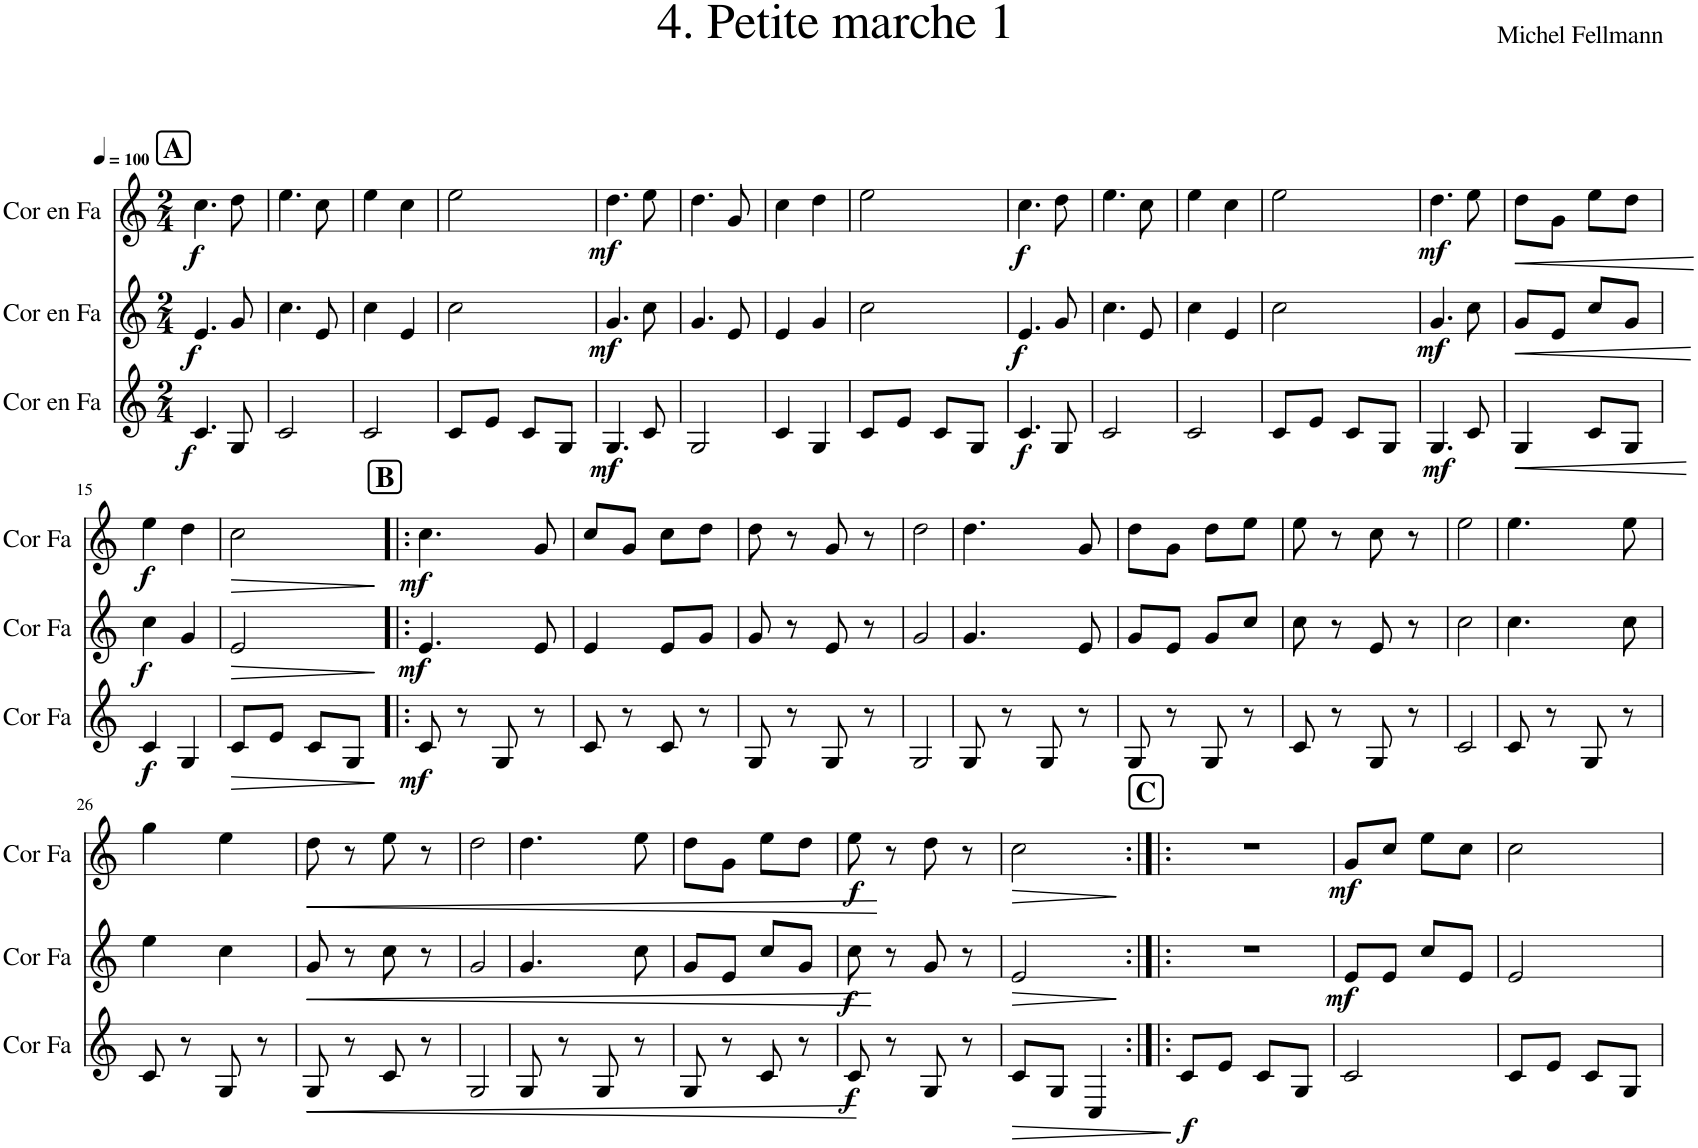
**kern	**dynam	**kern	**dynam	**kern	**dynam
*part3	*part3	*part2	*part2	*part1	*part1
*staff3	*staff3	*staff2	*staff2	*staff1	*staff1
*I"Cor en Fa	*	*I"Cor en Fa	*	*I"Cor en Fa	*
*I'Cor Fa	*	*I'Cor Fa	*	*I'Cor Fa	*
*clefG2	*	*clefG2	*	*clefG2	*
*Trd4c7	*	*Trd4c7	*	*Trd4c7	*
*k[]	*	*k[]	*	*k[]	*
*M2/4	*	*M2/4	*	*M2/4	*
*MM100	*	*MM100	*	*MM100	*
!!LO:REH:place=s1:a:B:cj:fs=14:t=A
=1	=1	=1	=1	=1	=1
!	!LO:DY:b	!	!LO:DY:b	!	!LO:DY:b
4.c/	f	4.e/	f	4.cc\	f
8G/	.	8g/	.	8dd\	.
=2	=2	=2	=2	=2	=2
2c/	.	4.cc\	.	4.ee\	.
.	.	8e/	.	8cc\	.
=3	=3	=3	=3	=3	=3
2c/	.	4cc\	.	4ee\	.
.	.	4e/	.	4cc\	.
=4	=4	=4	=4	=4	=4
8c/L	.	2cc\	.	2ee\	.
8e/J	.	.	.	.	.
8c/L	.	.	.	.	.
8G/J	.	.	.	.	.
=5	=5	=5	=5	=5	=5
!	!LO:DY:b	!	!LO:DY:b	!	!LO:DY:b
4.G/	mf	4.g/	mf	4.dd\	mf
8c/	.	8cc\	.	8ee\	.
=6	=6	=6	=6	=6	=6
2G/	.	4.g/	.	4.dd\	.
.	.	8e/	.	8g/	.
=7	=7	=7	=7	=7	=7
4c/	.	4e/	.	4cc\	.
4G/	.	4g/	.	4dd\	.
=8	=8	=8	=8	=8	=8
8c/L	.	2cc\	.	2ee\	.
8e/J	.	.	.	.	.
8c/L	.	.	.	.	.
8G/J	.	.	.	.	.
=9	=9	=9	=9	=9	=9
!	!LO:DY:b	!	!LO:DY:b	!	!LO:DY:b
4.c/	f	4.e/	f	4.cc\	f
8G/	.	8g/	.	8dd\	.
=10	=10	=10	=10	=10	=10
2c/	.	4.cc\	.	4.ee\	.
.	.	8e/	.	8cc\	.
=11	=11	=11	=11	=11	=11
2c/	.	4cc\	.	4ee\	.
.	.	4e/	.	4cc\	.
=12	=12	=12	=12	=12	=12
8c/L	.	2cc\	.	2ee\	.
8e/J	.	.	.	.	.
8c/L	.	.	.	.	.
8G/J	.	.	.	.	.
=13	=13	=13	=13	=13	=13
!	!LO:DY:b	!	!LO:DY:b	!	!LO:DY:b
4.G/	mf	4.g/	mf	4.dd\	mf
8c/	.	8cc\	.	8ee\	.
=14	=14	=14	=14	=14	=14
!	!LO:HP:b	!	!LO:HP:b	!	!LO:HP:b
4G/	<	8g/L	<	8dd\L	<
.	.	8e/J	.	8g\J	.
8c/L	.	8cc/L	.	8ee\L	.
8G/J	.	8g/J	.	8dd\J	.
.	[	.	[	.	[
!!LO:LB:g=z
=15	=15	=15	=15	=15	=15
!	!LO:DY:b	!	!LO:DY:b	!	!LO:DY:b
4c/	f	4cc\	f	4ee\	f
4G/	.	4g/	.	4dd\	.
=16	=16	=16	=16	=16	=16
!	!LO:HP:b	!	!LO:HP:b	!	!LO:HP:b
8c/L	>	2e/	>	2cc\	>
8e/J	.	.	.	.	.
8c/L	.	.	.	.	.
8G/J	.	.	.	.	.
.	]	.	]	.	]
!!LO:REH:place=s1:a:B:cj:fs=14:t=B
=17!|:	=17!|:	=17!|:	=17!|:	=17!|:	=17!|:
!	!LO:DY:b	!	!LO:DY:b	!	!LO:DY:b
8c/	mf	4.e/	mf	4.cc\	mf
8r	.	.	.	.	.
8G/	.	.	.	.	.
8r	.	8e/	.	8g/	.
=18	=18	=18	=18	=18	=18
8c/	.	4e/	.	8cc/L	.
8r	.	.	.	8g/J	.
8c/	.	8e/L	.	8cc\L	.
8r	.	8g/J	.	8dd\J	.
=19	=19	=19	=19	=19	=19
8G/	.	8g/	.	8dd\	.
8r	.	8r	.	8r	.
8G/	.	8e/	.	8g/	.
8r	.	8r	.	8r	.
=20	=20	=20	=20	=20	=20
2G/	.	2g/	.	2dd\	.
=21	=21	=21	=21	=21	=21
8G/	.	4.g/	.	4.dd\	.
8r	.	.	.	.	.
8G/	.	.	.	.	.
8r	.	8e/	.	8g/	.
=22	=22	=22	=22	=22	=22
8G/	.	8g/L	.	8dd\L	.
8r	.	8e/J	.	8g\J	.
8G/	.	8g/L	.	8dd\L	.
8r	.	8cc/J	.	8ee\J	.
=23	=23	=23	=23	=23	=23
8c/	.	8cc\	.	8ee\	.
8r	.	8r	.	8r	.
8G/	.	8e/	.	8cc\	.
8r	.	8r	.	8r	.
=24	=24	=24	=24	=24	=24
2c/	.	2cc\	.	2ee\	.
=25	=25	=25	=25	=25	=25
8c/	.	4.cc\	.	4.ee\	.
8r	.	.	.	.	.
8G/	.	.	.	.	.
8r	.	8cc\	.	8ee\	.
!!LO:LB:g=z
=26	=26	=26	=26	=26	=26
8c/	.	4ee\	.	4gg\	.
8r	.	.	.	.	.
8G/	.	4cc\	.	4ee\	.
8r	.	.	.	.	.
=27	=27	=27	=27	=27	=27
!	!LO:HP:b	!	!LO:HP:b	!	!LO:HP:b
8G/	<	8g/	<	8dd\	<
8r	.	8r	.	8r	.
8c/	.	8cc\	.	8ee\	.
8r	.	8r	.	8r	.
.	[	.	[	.	[
=28	=28	=28	=28	=28	=28
2G/	.	2g/	.	2dd\	.
=29	=29	=29	=29	=29	=29
8G/	.	4.g/	.	4.dd\	.
8r	.	.	.	.	.
8G/	.	.	.	.	.
8r	.	8cc\	.	8ee\	.
=30	=30	=30	=30	=30	=30
8G/	.	8g/L	.	8dd\L	.
8r	.	8e/J	.	8g\J	.
8c/	.	8cc/L	.	8ee\L	.
8r	.	8g/J	.	8dd\J	.
=31	=31	=31	=31	=31	=31
!	!LO:DY:b	!	!LO:DY:b	!	!LO:DY:b
8c/	f	8cc\	f	8ee\	f
8r	.	8r	.	8r	.
8G/	.	8g/	.	8dd\	.
8r	.	8r	.	8r	.
=32	=32	=32	=32	=32	=32
!	!LO:HP:b	!	!LO:HP:b	!	!LO:HP:b
8c/L	>	2e/	>	2cc\	>
8G/J	.	.	.	.	.
4C/	.	.	.	.	.
.	]	.	]	.	]
!!LO:REH:place=s1:a:B:cj:fs=14:t=C
=33:|!|:	=33:|!|:	=33:|!|:	=33:|!|:	=33:|!|:	=33:|!|:
!	!LO:DY:b	!	!	!	!
8c/L	f	2r	.	2r	.
8e/J	.	.	.	.	.
8c/L	.	.	.	.	.
8G/J	.	.	.	.	.
=34	=34	=34	=34	=34	=34
!	!	!	!LO:DY:b	!	!LO:DY:b
2c/	.	8e/L	mf	8g/L	mf
.	.	8e/J	.	8cc/J	.
.	.	8cc/L	.	8ee\L	.
.	.	8e/J	.	8cc\J	.
=35	=35	=35	=35	=35	=35
8c/L	.	2e/	.	2cc\	.
8e/J	.	.	.	.	.
8c/L	.	.	.	.	.
8G/J	.	.	.	.	.
=	=	=	=	=	=
*-	*-	*-	*-	*-	*-
